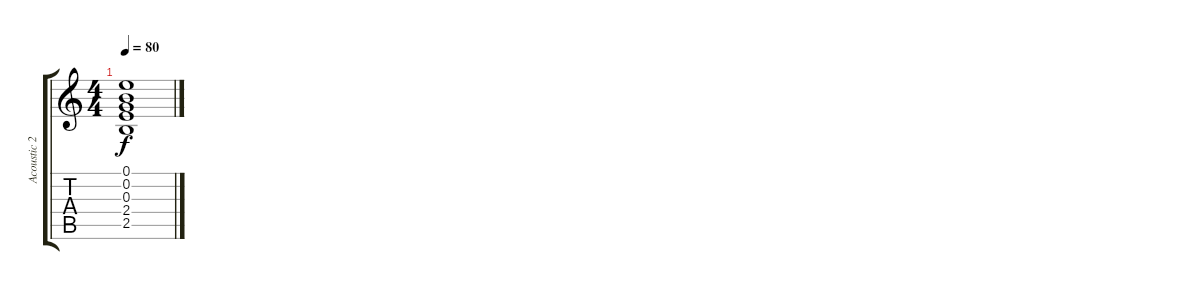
\track ("Acoustic 2" "Acoustic 2") {instrument acousticguitarsteel}
\staff {score tabs}
\tuning (E4 B3 G3 D3 A2 E2) {hide}
\ts (4 4)
\tempo 80
\clef g2
\ks c
(0.1{t} 0.2{t} 0.3{t} 2.4{t} 2.5{t}).1{dy f}
